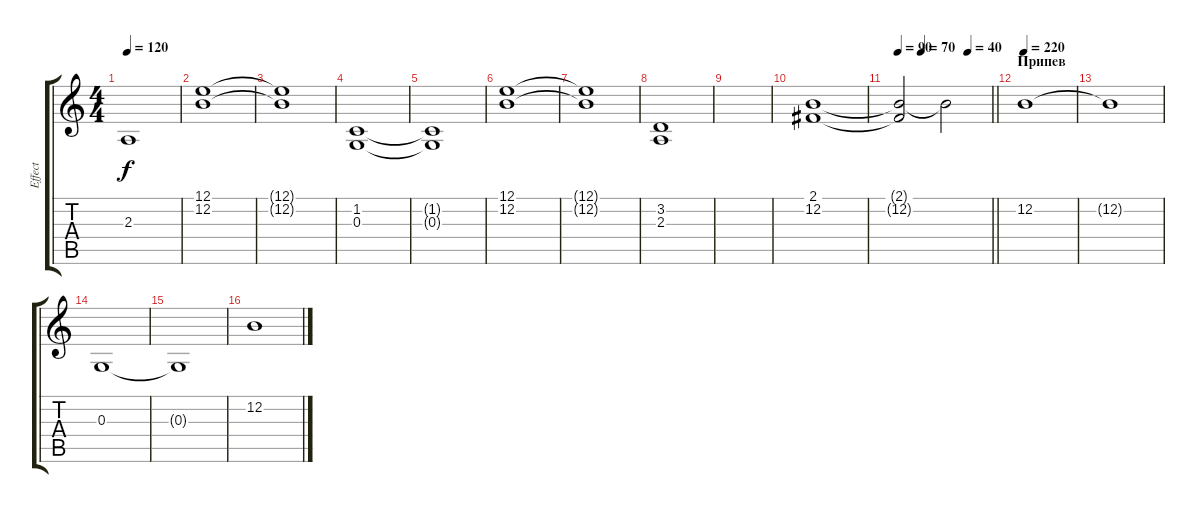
\track ("Effect" "Effect") {instrument synthstrings2}
\staff {score tabs}
\tuning (E4 B3 G3 D3 A2 E2) {hide}
\ts (4 4)
\tempo 120
\clef g2
\ks c
2.3{t}.1{dy f} |
(12.1 12.2).1 |
(12.1{t} 12.2{t}).1 |
(1.2 0.3).1 |
(1.2{t} 0.3{t}).1 |
(12.1 12.2).1 |
(12.1{t} 12.2{t}).1 |
(3.2 2.3).1 |
|
(2.1 12.2).1 |
\tempo 90
\tempo (70 0.25)
\tempo (40 0.75)
\barLineRight lightlight
(2.1{t} 12.2{t}).2 12.2{t}.2 |
\section ("" "Припев")
\tempo 220
12.2.1 |
12.2{t}.1 |
0.3.1 |
0.3{t}.1 |
12.2.1
